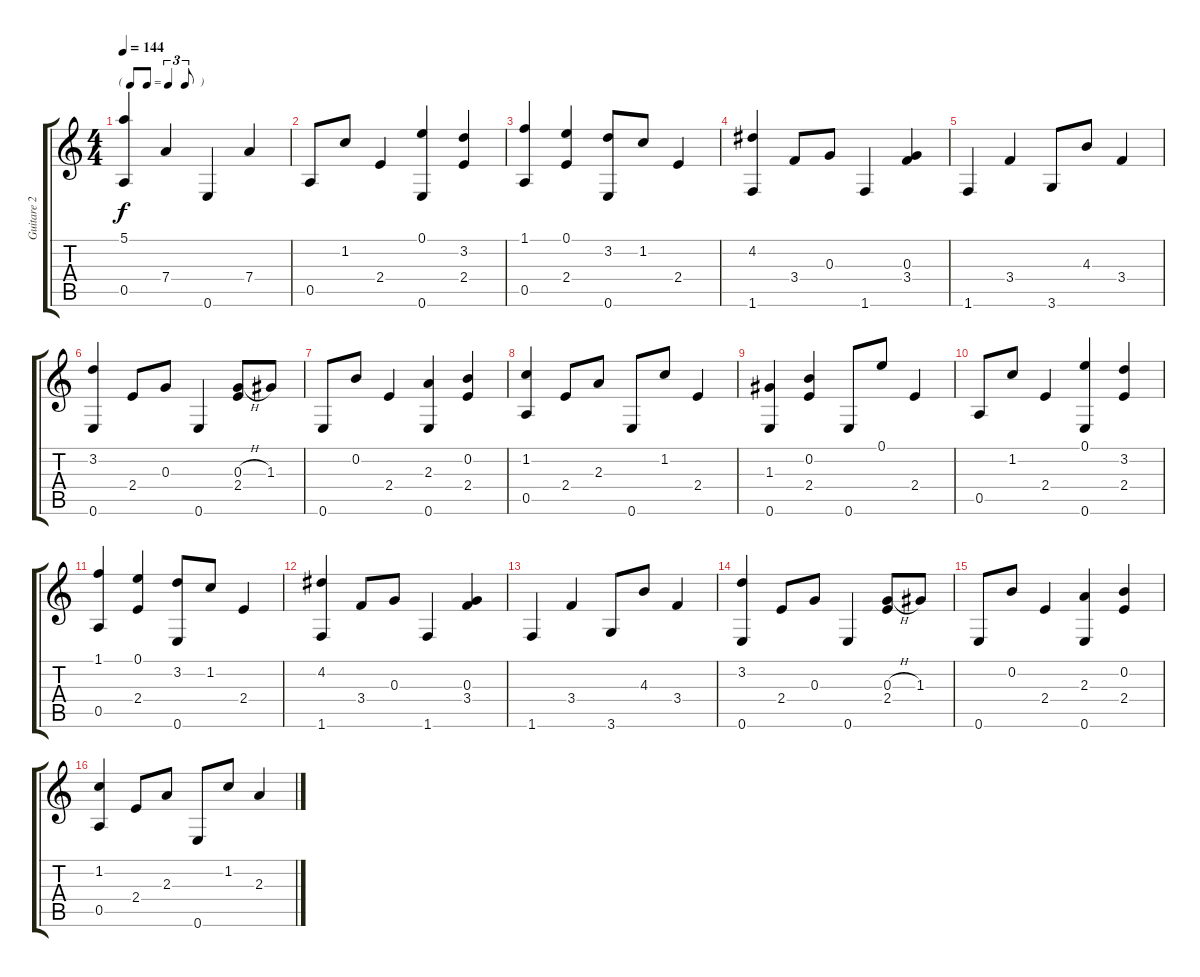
\track ("Guitare 2" "Guitare 2") {instrument acousticguitarsteel}
\staff {score tabs}
\tuning (E4 B3 G3 D3 A2 E2) {hide}
\ts (4 4)
\tf triplet8th
\tempo 144
\clef g2
\ks c
(5.1 0.5).4{dy f} 7.4.4 0.6.4 7.4.4 |
0.5.8 1.2.8 2.4.4 (0.1 0.6).4 (3.2 2.4).4 |
(1.1 0.5).4 (0.1 2.4).4 (3.2 0.6).8 1.2.8 2.4.4 |
(4.2 1.6).4 3.4.8 0.3.8 1.6.4 (0.3 3.4).4 |
1.6.4 3.4.4 3.6.8 4.3.8 3.4.4 |
(3.2 0.6).4 2.4.8 0.3.8 0.6.4 (0.3{h} 2.4).8 1.3.8 |
0.6.8 0.2.8 2.4.4 (2.3 0.6).4 (0.2 2.4).4 |
(1.2 0.5).4 2.4.8 2.3.8 0.6.8 1.2.8 2.4.4 |
(1.3 0.6).4 (0.2 2.4).4 0.6.8 0.1.8 2.4.4 |
0.5.8 1.2.8 2.4.4 (0.1 0.6).4 (3.2 2.4).4 |
(1.1 0.5).4 (0.1 2.4).4 (3.2 0.6).8 1.2.8 2.4.4 |
(4.2 1.6).4 3.4.8 0.3.8 1.6.4 (0.3 3.4).4 |
1.6.4 3.4.4 3.6.8 4.3.8 3.4.4 |
(3.2 0.6).4 2.4.8 0.3.8 0.6.4 (0.3{h} 2.4).8 1.3.8 |
0.6.8 0.2.8 2.4.4 (2.3 0.6).4 (0.2 2.4).4 |
(1.2 0.5).4 2.4.8 2.3.8 0.6.8 1.2.8 2.3.4
